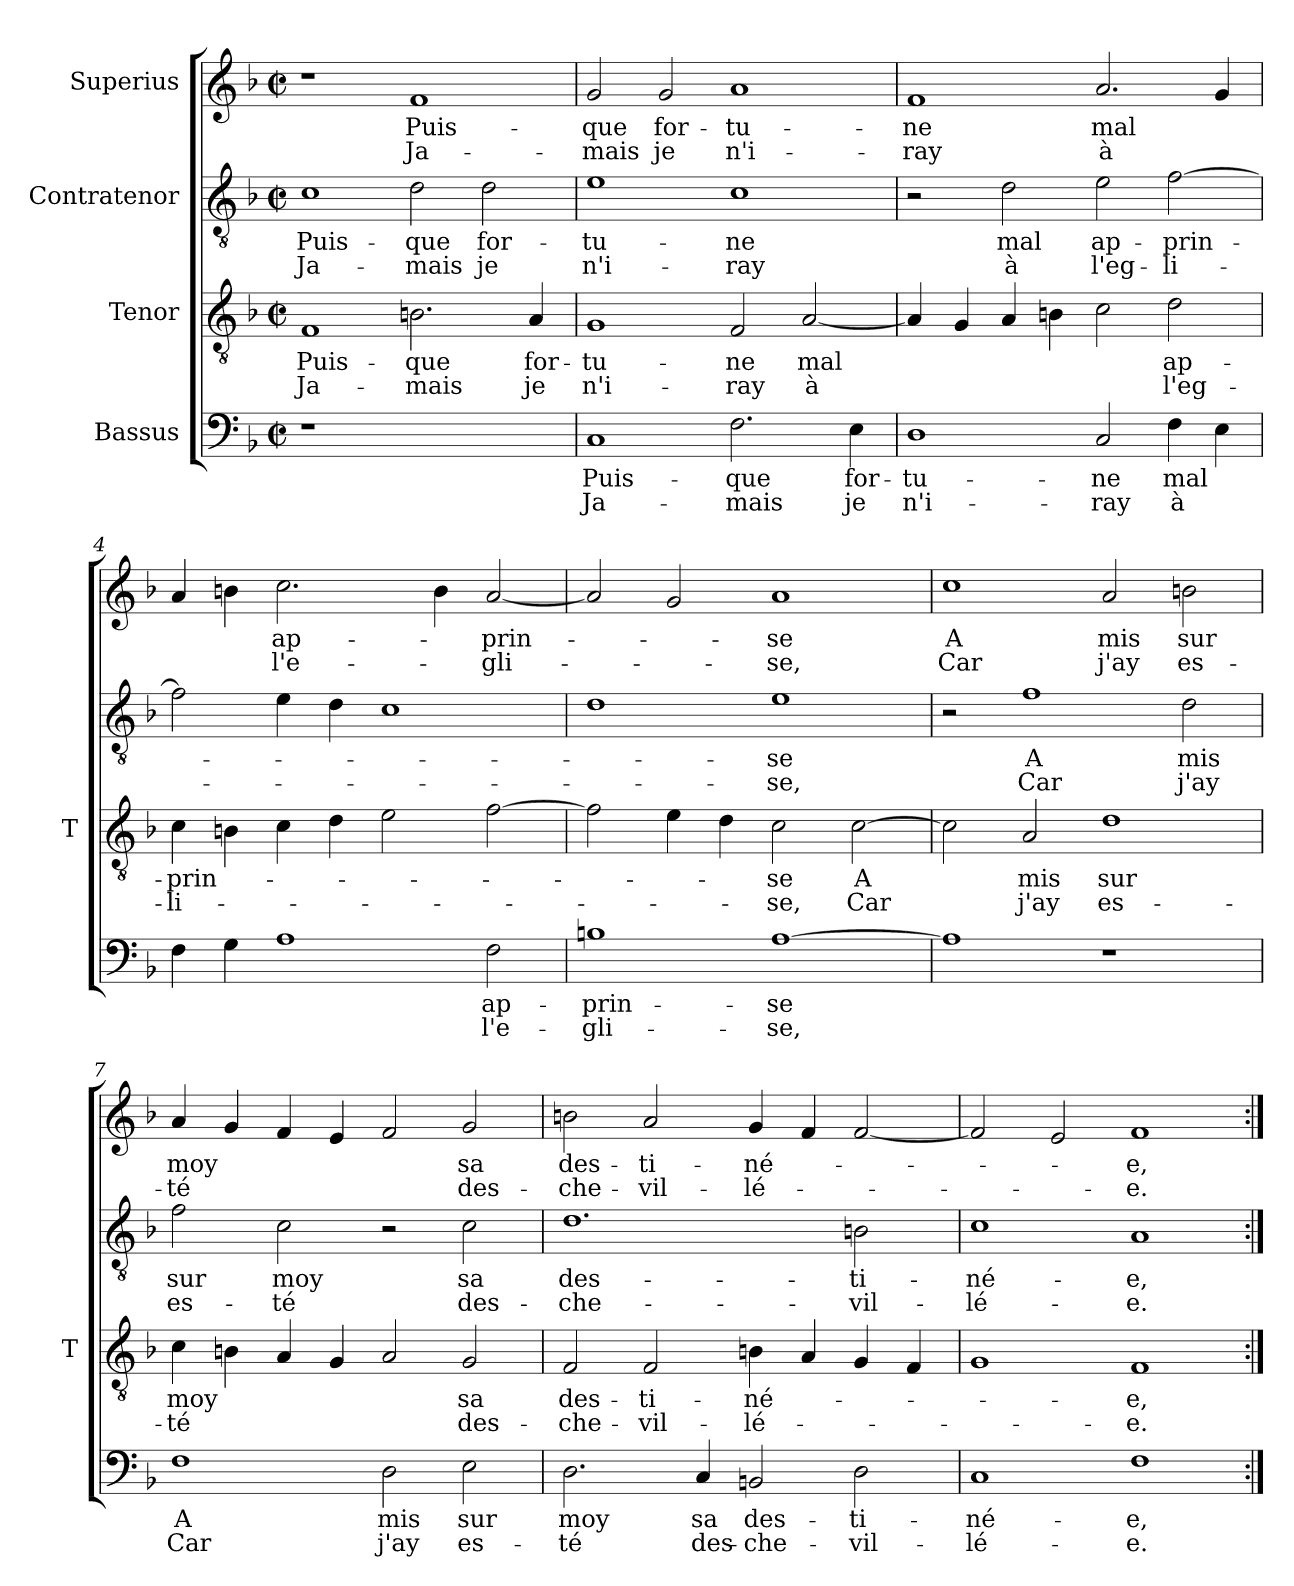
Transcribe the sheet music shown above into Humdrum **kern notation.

**kern	**text	**text	**kern	**text	**text	**kern	**text	**text	**kern	**text	**text
*part4	*part4	*part4	*part3	*part3	*part3	*part2	*part2	*part2	*part1	*part1	*part1
*staff4	*staff4	*staff4	*staff3	*staff3	*staff3	*staff2	*staff2	*staff2	*staff1	*staff1	*staff1
*I"Bassus	*	*	*I"Tenor	*	*	*I"Contratenor	*	*	*I"Superius	*	*
*	*	*	*I'T	*	*	*	*	*	*	*	*
*clefF4	*	*	*clefGv2	*	*	*clefGv2	*	*	*clefG2	*	*
*k[b-]	*	*	*k[b-]	*	*	*k[b-]	*	*	*k[b-]	*	*
*F:	*	*	*F:	*	*	*F:	*	*	*F:	*	*
*M2/2	*	*	*M2/2	*	*	*M2/2	*	*	*M2/2	*	*
*met(c|)	*	*	*met(c|)	*	*	*met(c|)	*	*	*met(c|)	*	*
=1	=1	=1	=1	=1	=1	=1	=1	=1	=1	=1	=1
1r	.	.	1F	Puis-	Ja-	1c	Puis-	Ja-	1r	.	.
1ryy	.	.	2.B	-que	-mais	2d	-que	-mais	1f	Puis-	Ja-
.	.	.	.	.	.	2d	for-	-je	.	.	.
.	.	.	4A	for-	-je	.	.	.	.	.	.
=2	=2	=2	=2	=2	=2	=2	=2	=2	=2	=2	=2
1C	Puis-	Ja-	1G	tu-	n'i-	1e	tu-	n'i-	2g	-que	-mais
.	.	.	.	.	.	.	.	.	2g	for-	-je
2.F	-que	-mais	2F	-ne	-ray	1c	-ne	-ray	1a	tu-	n'i-
.	.	.	[2A	-mal	-à	.	.	.	.	.	.
4E	for-	-je	.	.	.	.	.	.	.	.	.
=3	=3	=3	=3	=3	=3	=3	=3	=3	=3	=3	=3
1D	tu-	n'i-	4A]	.	.	2r	.	.	1f	-ne	-ray
.	.	.	4G	.	.	.	.	.	.	.	.
.	.	.	4A	.	.	2d	-mal	-à	.	.	.
.	.	.	4B	.	.	.	.	.	.	.	.
2C	-ne	-ray	2c	.	.	2e	ap-	l'eg-	2.a	-mal	-à
4F	-mal	-à	2d	ap-	l'eg-	[2f	prin-	li-	.	.	.
4E	.	.	.	.	.	.	.	.	4g	.	.
=4	=4	=4	=4	=4	=4	=4	=4	=4	=4	=4	=4
4F	.	.	4c	prin-	li-	2f]	.	.	4a	.	.
4G	.	.	4B	.	.	.	.	.	4b	.	.
1A	.	.	4c	.	.	4e	.	.	2.cc	ap-	l'e-
.	.	.	4d	.	.	4d	.	.	.	.	.
.	.	.	2e	.	.	1c	.	.	.	.	.
.	.	.	.	.	.	.	.	.	4b	.	.
2F	ap-	l'e-	[2f	.	.	.	.	.	[2a	prin-	gli-
=5	=5	=5	=5	=5	=5	=5	=5	=5	=5	=5	=5
1B	prin-	gli-	2f]	.	.	1d	.	.	2a]	.	.
.	.	.	4e	.	.	.	.	.	2g	.	.
.	.	.	4d	.	.	.	.	.	.	.	.
[1A	-se	-se,	2c	-se	-se,	1e	-se	-se,	1a	-se	-se,
.	.	.	[2c	-A	-Car	.	.	.	.	.	.
=6	=6	=6	=6	=6	=6	=6	=6	=6	=6	=6	=6
1A]	.	.	2c]	.	.	2r	.	.	1cc	-A	-Car
.	.	.	2A	-mis	-j'ay	1f	-A	-Car	.	.	.
1r	.	.	1d	-sur	es-	.	.	.	2a	-mis	-j'ay
.	.	.	.	.	.	2d	-mis	-j'ay	2b	-sur	es-
=7	=7	=7	=7	=7	=7	=7	=7	=7	=7	=7	=7
1F	-A	-Car	4c	-moy	-té	2f	-sur	es-	4a	-moy	-té
.	.	.	4B	.	.	.	.	.	4g	.	.
.	.	.	4A	.	.	2c	-moy	-té	4f	.	.
.	.	.	4G	.	.	.	.	.	4e	.	.
2D	-mis	-j'ay	2A	.	.	2r	.	.	2f	.	.
2E	-sur	es-	2G	-sa	des-	2c	-sa	des-	2g	-sa	des-
=8	=8	=8	=8	=8	=8	=8	=8	=8	=8	=8	=8
2.D	-moy	-té	2F	des-	che-	1.d	des-	che-	2b	des-	che-
.	.	.	2F	ti-	vil-	.	.	.	2a	ti-	vil-
4C	-sa	des-	.	.	.	.	.	.	.	.	.
2BB	des-	che-	4B	né-	lé-	.	.	.	4g	né-	lé-
.	.	.	4A	.	.	.	.	.	4f	.	.
2D	ti-	vil-	4G	.	.	2B	ti-	vil-	[2f	.	.
.	.	.	4F	.	.	.	.	.	.	.	.
=9	=9	=9	=9	=9	=9	=9	=9	=9	=9	=9	=9
1C	né-	lé-	1G	.	.	1c	né-	lé-	2f]	.	.
.	.	.	.	.	.	.	.	.	2e	.	.
1F	-e,	-e.	1F	-e,	-e.	1A	-e,	-e.	1f	-e,	-e.
=:|!	=:|!	=:|!	=:|!	=:|!	=:|!	=:|!	=:|!	=:|!	=:|!	=:|!	=:|!
*-	*-	*-	*-	*-	*-	*-	*-	*-	*-	*-	*-
